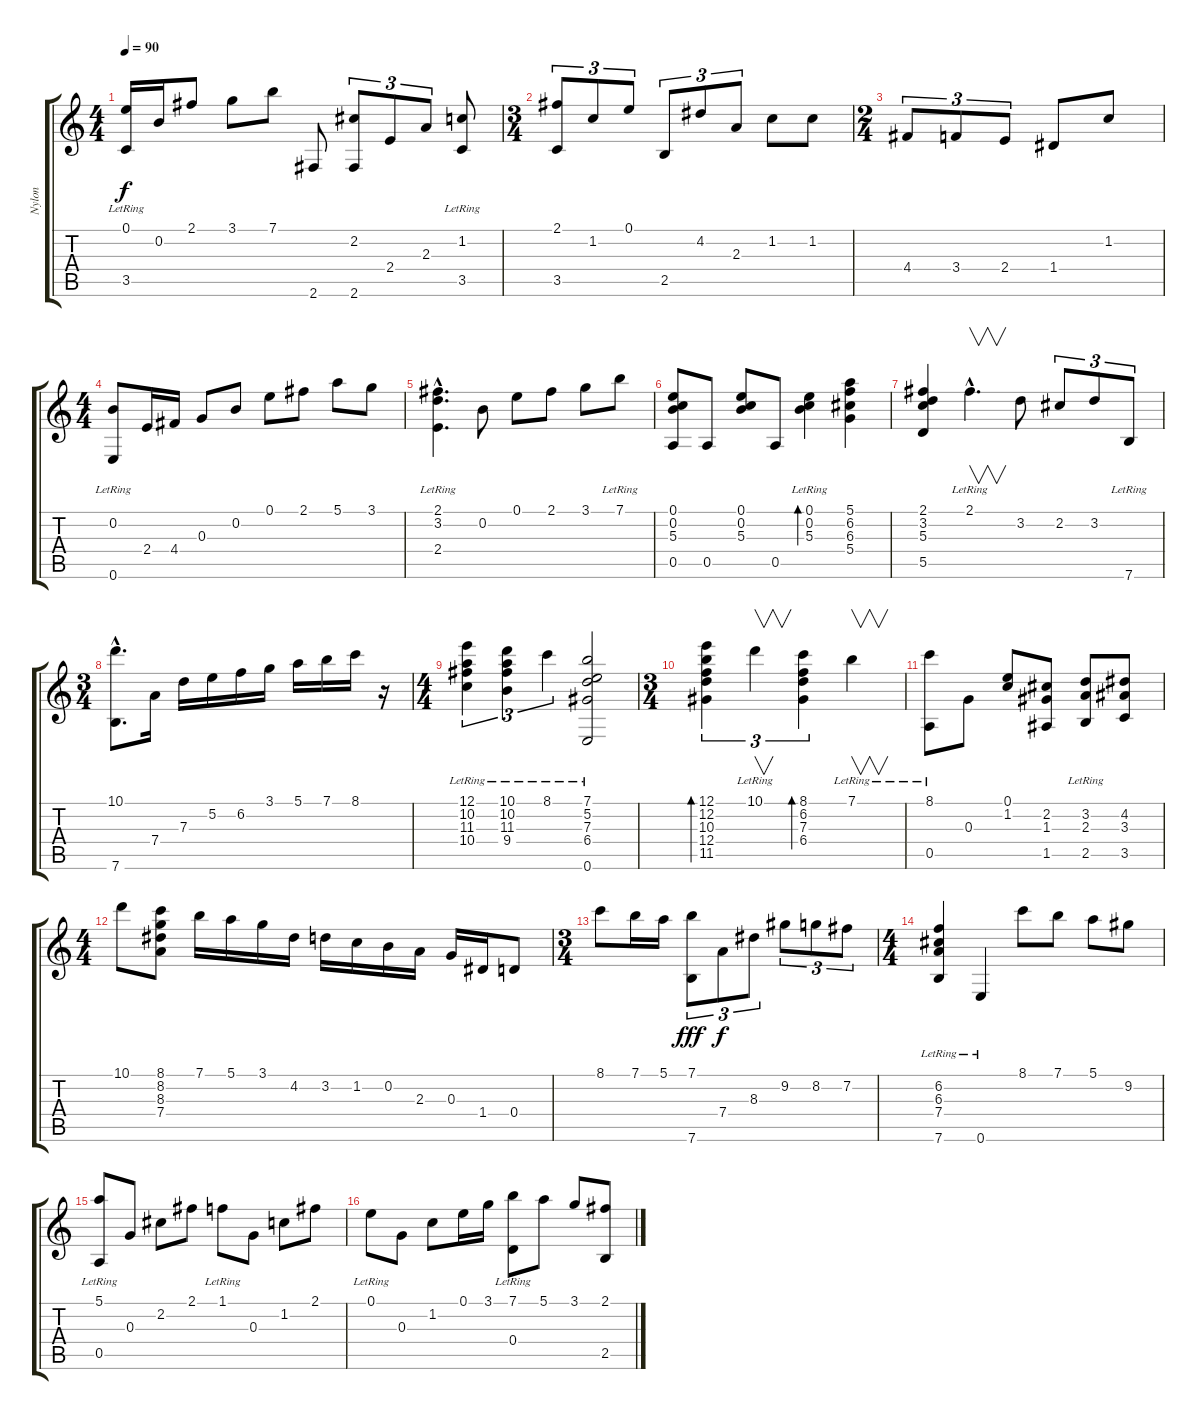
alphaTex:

\track ("Nylon" "Nylon") {instrument acousticguitarnylon}
\staff {score tabs}
\tuning (E4 B3 G3 D3 A2 E2) {hide}
\ts (4 4)
\tempo 90
\clef g2
\ks c
(0.1 3.5{lr}).16{dy f} 0.2.16 2.1.8 3.1.8 7.1.8 2.6.8 (2.2 2.6).8{tu (3 2)} 2.4.8{tu (3 2)} 2.3.8{tu (3 2)} (1.2 3.5{lr}).8 |
\ts (3 4)
(2.1 3.5).8{tu (3 2)} 1.2.8{tu (3 2)} 0.1.8{tu (3 2)} 2.5.8{tu (3 2)} 4.2.8{tu (3 2)} 2.3.8{tu (3 2)} 1.2.8 1.2.8 |
\ts (2 4)
4.4.8{tu (3 2)} 3.4.8{tu (3 2)} 2.4.8{tu (3 2)} 1.4.8 1.2.8 |
\ts (4 4)
(0.2{lr} 0.6{lr}).8 2.4.16 4.4.16 0.3.8 0.2.8 0.1.8 2.1.8 5.1.8 3.1.8 |
(2.1{hac lr} 3.2{hac lr} 2.4{hac lr}).4{d} 0.2.8 0.1.8 2.1.8 3.1.8 7.1{lr}.8 |
(0.1 0.2 5.3 0.5).8 0.5.8 (0.1 0.2 5.3).8 0.5.8 (0.1 0.2 5.3{lr}).4{bd 240} (5.1 6.2 6.3 5.4).4 |
(2.1 3.2 5.3 5.5).4 2.1{hac lr}.4{v d} 3.2.8 2.2.8{tu (3 2)} 3.2.8{tu (3 2)} 7.6{lr}.8{tu (3 2)} |
\ts (3 4)
(10.1{hac} 7.6{hac}).8{d} 7.4.16 7.3.16 5.2.16 6.2.16 3.1.16 5.1.16 7.1.16 8.1.16 r.16 |
\ts (4 4)
(12.1{lr} 10.2 11.3 10.4{lr}).4{tu (3 2)} (10.1{lr} 10.2 11.3 9.4{lr}).4{tu (3 2)} 8.1{lr}.4{tu (3 2)} (7.1 5.2 7.3 6.4 0.6{lr}).2 |
\ts (3 4)
(12.1 12.2 10.3 12.4 11.5).4{tu (3 2) bd 240} 10.1{lr}.4{v tu (3 2)} (8.1 6.2 7.3 6.4).4{tu (3 2) bd 240} 7.1{lr}.4{v} |
(8.1{lr} 0.5{lr}).8 0.3.8 (0.1 1.2).8 (2.2 1.3 1.5).8 (3.2 2.3 2.5{lr}).8 (4.2 3.3 3.5).8 |
\ts (4 4)
10.1.8 (8.1 8.2 8.3 7.4).8 7.1.16 5.1.16 3.1.16 4.2.16 3.2.16 1.2.16 0.2.16 2.3.16 0.3.16 1.4.16 0.4.8 |
\ts (3 4)
8.1.8 7.1.16 5.1.16 (7.1 7.6).8{tu (3 2) dy fff} 7.4.8{tu (3 2) dy f} 8.3.8{tu (3 2)} 9.2.8{tu (3 2)} 8.2.8{tu (3 2)} 7.2.8{tu (3 2)} |
\ts (4 4)
(6.2 6.3 7.4 7.6{lr}).4 0.6{lr}.4 8.1.8 7.1.8 5.1.8 9.2.8 |
(5.1{lr} 0.5{lr}).8 0.3.8 2.2.8 2.1.8 1.1{lr}.8 0.3.8 1.2.8 2.1.8 |
0.1{lr}.8 0.3.8 1.2.8 0.1.16 3.1.16 (7.1 0.4{lr}).8 5.1.8 3.1.8 (2.1 2.5).8
